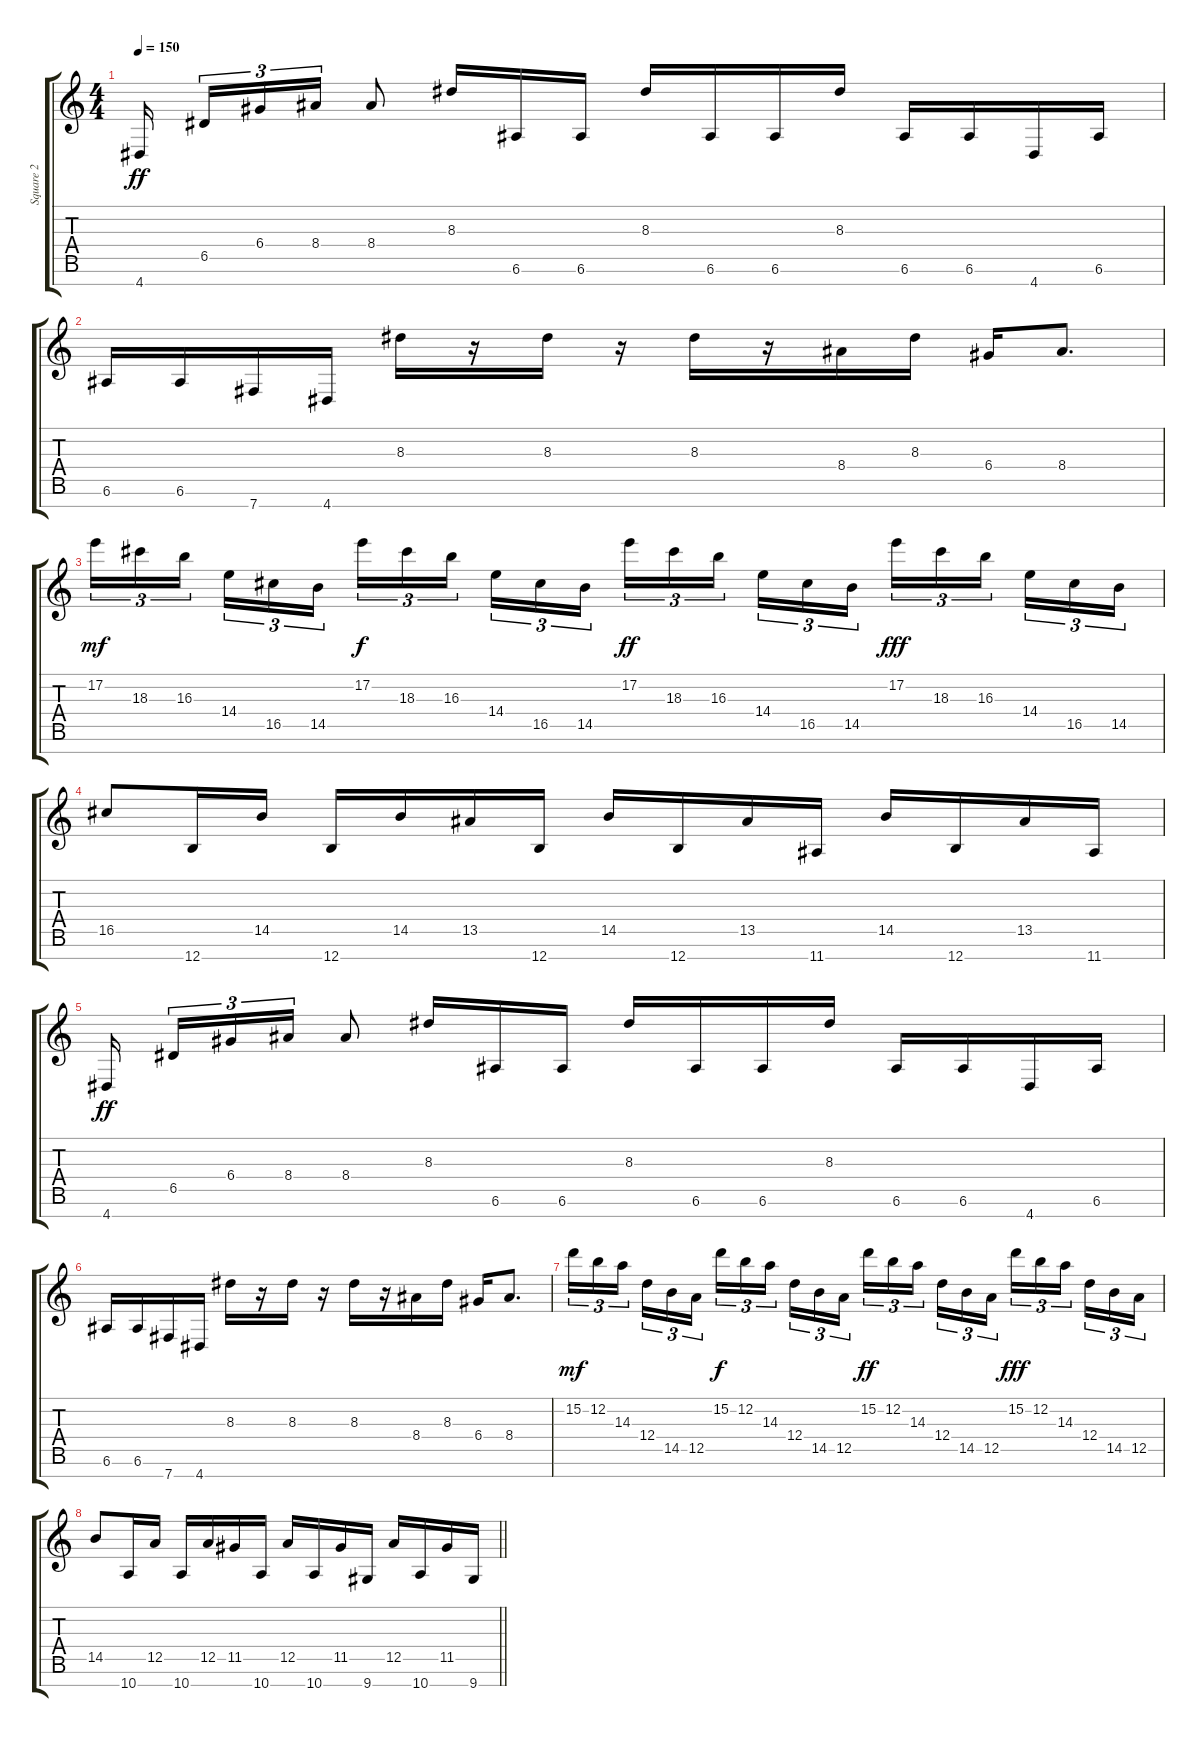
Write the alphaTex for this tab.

\track ("Square 2" "Square 2") {instrument electricguitarjazz}
\staff {score tabs}
\tuning (Bb4 B3 G3 D3 A2 E2 B1) {hide}
\ts (4 4)
\tempo 150
\clef g2
\ks c
4.7.16{dy ff beam splitsecondary} 6.5.16{tu (3 2)} 6.4.16{tu (3 2)} 8.4.16{tu (3 2)} 8.4.8 8.3.16 6.6.16 6.6.16 8.3.16 6.6.16 6.6.16 8.3.16 6.6.16 6.6.16 4.7.16 6.6.16 |
6.6.16 6.6.16 7.7.16 4.7.16 8.3.16 r.16 8.3.16 r.16 8.3.16 r.16 8.4.16 8.3.16 6.4.16 8.4.8{d} |
17.2.16{tu (3 2) dy mf} 18.3.16{tu (3 2)} 16.3.16{tu (3 2) beam splitsecondary} 14.4.16{tu (3 2)} 16.5.16{tu (3 2)} 14.5.16{tu (3 2)} 17.2.16{tu (3 2) dy f} 18.3.16{tu (3 2)} 16.3.16{tu (3 2) beam splitsecondary} 14.4.16{tu (3 2)} 16.5.16{tu (3 2)} 14.5.16{tu (3 2)} 17.2.16{tu (3 2) dy ff} 18.3.16{tu (3 2)} 16.3.16{tu (3 2) beam splitsecondary} 14.4.16{tu (3 2)} 16.5.16{tu (3 2)} 14.5.16{tu (3 2)} 17.2.16{tu (3 2) dy fff} 18.3.16{tu (3 2)} 16.3.16{tu (3 2) beam splitsecondary} 14.4.16{tu (3 2)} 16.5.16{tu (3 2)} 14.5.16{tu (3 2)} |
16.5.8 12.7.16 14.5.16 12.7.16 14.5.16 13.5.16 12.7.16 14.5.16 12.7.16 13.5.16 11.7.16 14.5.16 12.7.16 13.5.16 11.7.16 |
4.7.16{dy ff beam splitsecondary} 6.5.16{tu (3 2)} 6.4.16{tu (3 2)} 8.4.16{tu (3 2)} 8.4.8 8.3.16 6.6.16 6.6.16 8.3.16 6.6.16 6.6.16 8.3.16 6.6.16 6.6.16 4.7.16 6.6.16 |
6.6.16 6.6.16 7.7.16 4.7.16 8.3.16 r.16 8.3.16 r.16 8.3.16 r.16 8.4.16 8.3.16 6.4.16 8.4.8{d} |
15.2.16{tu (3 2) dy mf} 12.2.16{tu (3 2)} 14.3.16{tu (3 2) beam splitsecondary} 12.4.16{tu (3 2)} 14.5.16{tu (3 2)} 12.5.16{tu (3 2)} 15.2.16{tu (3 2) dy f} 12.2.16{tu (3 2)} 14.3.16{tu (3 2) beam splitsecondary} 12.4.16{tu (3 2)} 14.5.16{tu (3 2)} 12.5.16{tu (3 2)} 15.2.16{tu (3 2) dy ff} 12.2.16{tu (3 2)} 14.3.16{tu (3 2) beam splitsecondary} 12.4.16{tu (3 2)} 14.5.16{tu (3 2)} 12.5.16{tu (3 2)} 15.2.16{tu (3 2) dy fff} 12.2.16{tu (3 2)} 14.3.16{tu (3 2) beam splitsecondary} 12.4.16{tu (3 2)} 14.5.16{tu (3 2)} 12.5.16{tu (3 2)} |
\barLineRight lightlight
14.5.8 10.7.16 12.5.16 10.7.16 12.5.16 11.5.16 10.7.16 12.5.16 10.7.16 11.5.16 9.7.16 12.5.16 10.7.16 11.5.16 9.7.16
